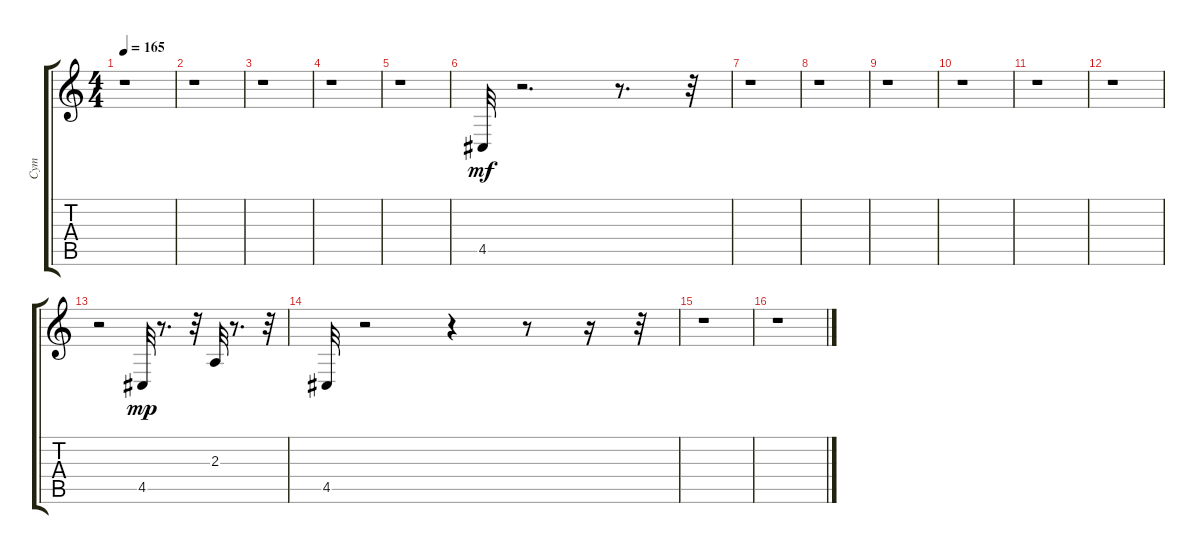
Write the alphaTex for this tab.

\track ("Cym" "Cym") {instrument acousticgrandpiano}
\staff {score tabs}
\tuning (E4 B3 G3 D3 A2 E2) {hide}
\ts (4 4)
\tempo 165
\clef g2
\ks c
r.1{dy mf} |
r.1 |
r.1 |
r.1 |
r.1 |
4.5.32 r.2{d} r.8{d} r.32 |
r.1 |
r.1 |
r.1 |
r.1 |
r.1 |
r.1 |
r.2 4.5.32{dy mp} r.8{d} r.32 2.3.32 r.8{d} r.32 |
4.5.32 r.2 r.4 r.8 r.16 r.32 |
r.1 |
r.1
